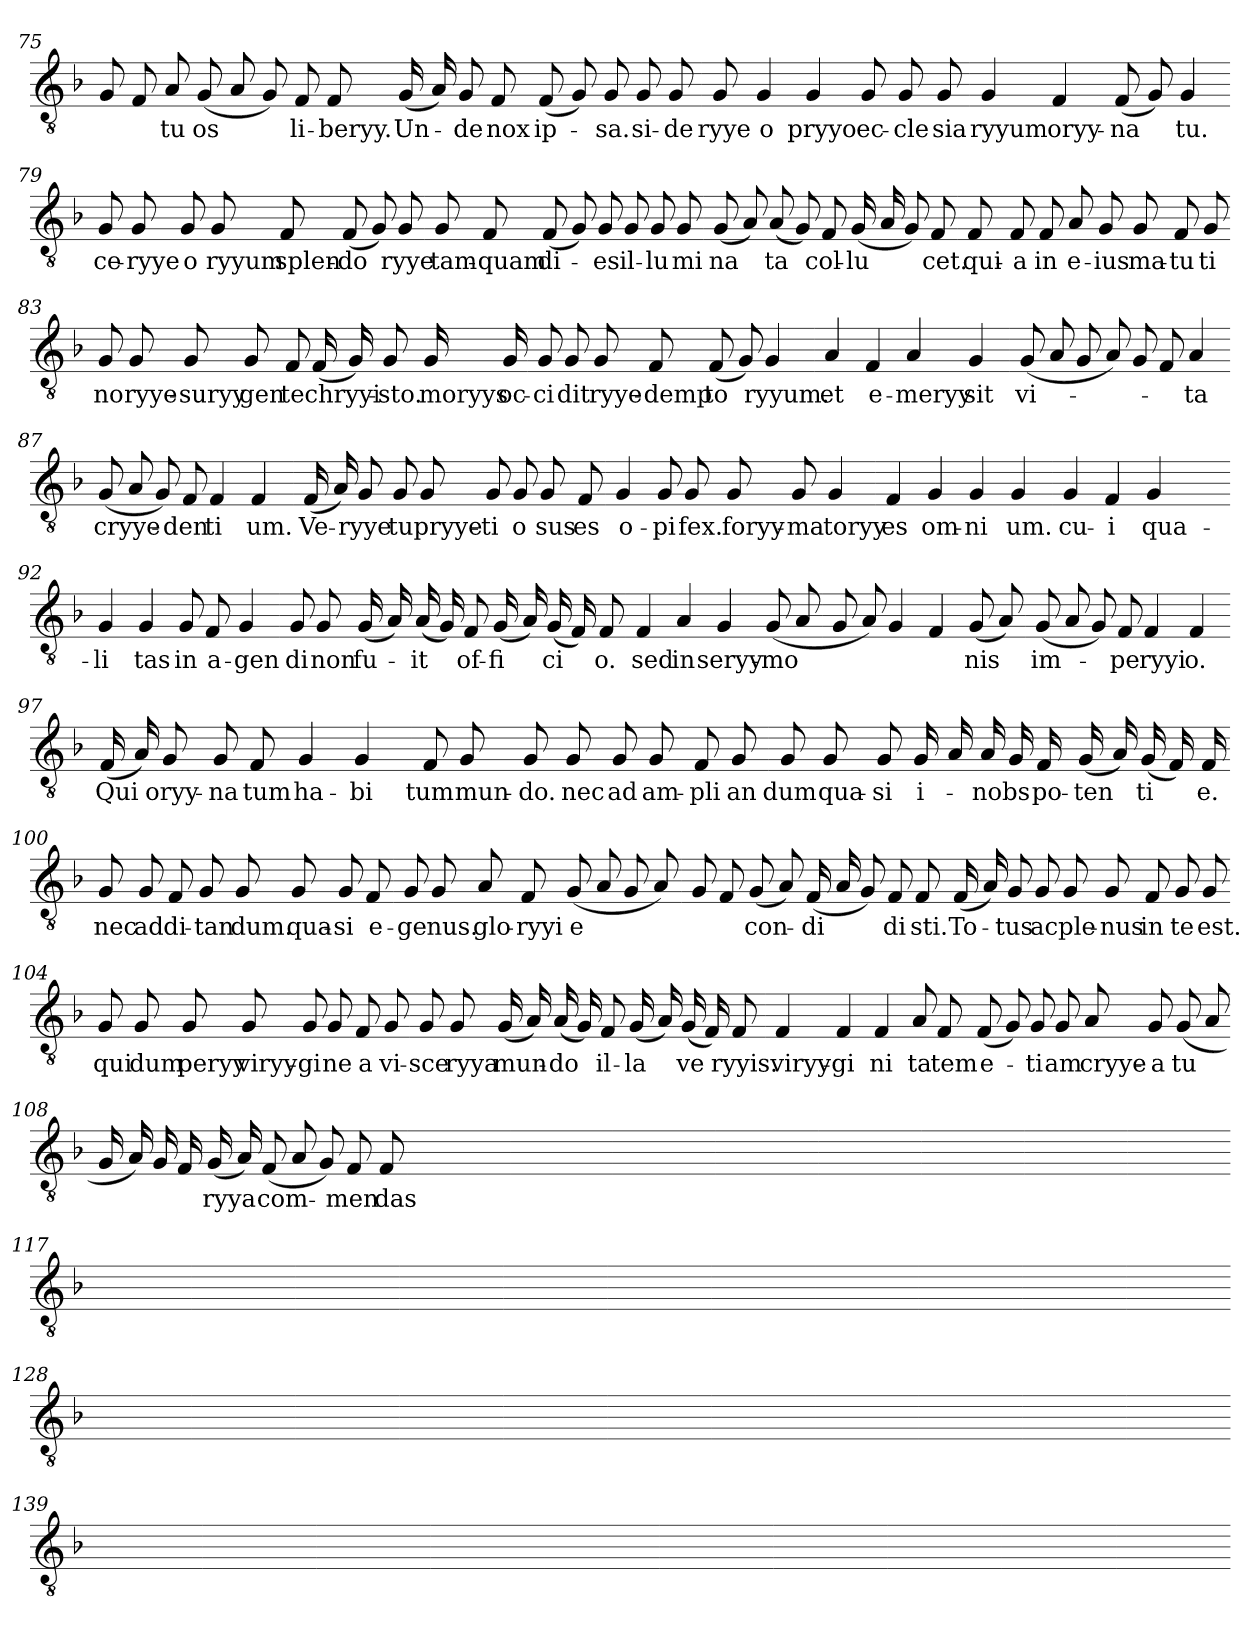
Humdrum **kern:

**kern	**text
*part1	*part1
*staff1	*staff1
*clefGv2	*
*k[b-]	*
=75	=75
8G	.
8F	.
8A	tu
(8G	-os
8A	.
8G)	.
8F	li-
8F	-beryy.
=76-	=76-
(16G	Un-
16A)	.
8G	-de
8F	nox
(8F	ip-
8G)	.
8G	-sa.
8G	si-
8G	de
=77-	=77-
8G	ryye
4G	-o
4G	pryyo
8G	ec-
8G	cle
8G	sia
=78-	=78-
4G	-ryyum
4F	oryy-
(8F	na
8G)	.
4G	-tu.
=79-	=79-
8G	ce-
8G	ryye
8G	o
8G	-ryyum
8F	splen-
(8F	do
8G)	.
8G	-ryye
=80-	=80-
8G	tam-
8F	-quam
(8F	di-
8G)	.
8G	-es
8G	il-
8G	lu
8G	mi
=81-	=81-
(8G	na
8A)	.
(8A	-ta
8G)	.
8F	col-
(16G	lu
16A	.
8G)	.
8F	-cet.
=82-	=82-
8F	qui-
8F	-a
8F	in
8A	e-
8G	-ius
8G	ma-
8F	tu
8G	ti
=83-	=83-
8G	-no
8G	ryye-
8G	suryy
8G	gen
8F	-te
(16F	chryyi-
16G)	.
8G	-sto.
16G	moryys
16G	oc-
=84-	=84-
8G	ci
8G	-dit
8G	ryye-
8F	demp
(8F	to
8G)	.
4G	-ryyum.
=85-	=85-
4A	et
4F	e-
4A	meryy
4G	-sit
=86-	=86-
(8G	vi-
8A	.
8G	.
8A)	.
8G	.
8F	.
4A	-ta
=87-	=87-
(8G	cryye-
8A	.
8G)	.
8F	den
4F	ti
4F	-um.
=88-	=88-
(16F	Ve-
16A)	.
8G	-ryye
8G	tu
8G	pryye-
8G	ti
8G	o
8G	-sus
8F	es
=89-	=89-
4G	o-
8G	pi
8G	-fex.
8G	foryy-
8G	ma
4G	-toryy
=90-	=90-
4F	es
4G	om-
4G	ni
4G	-um.
=91-	=91-
4G	cu-
4F	-i
4G	qua-
4ryy	.
=92-	=92-
4G	li
4G	-tas
8G	in
8F	a-
4G	gen
=93-	=93-
8G	-di
8G	non
(16G	fu-
16A)	.
(16A	-it
16G)	.
8F	of-
(16G	fi
16A)	.
(16G	ci
16F)	.
8F	-o.
=94-	=94-
4F	sed
4A	in
4G	seryy-
(8G	mo
8A	.
=95-	=95-
8G	.
8A)	.
4G	.
4F	.
(8G	-nis
8A)	.
=96-	=96-
(8G	im-
8A	.
8G)	.
8F	pe
4F	ryyi
4F	-o.
=97-	=97-
(16F	Qui
16A)	.
8G	oryy-
8G	na
8F	-tum
4G	ha-
4G	bi
=98-	=98-
8F	-tum
8G	mun-
8G	-do.
8G	nec
8G	ad
8G	am-
8F	pli
8G	an
=99-	=99-
8G	-dum
8G	qua-
8G	-si
16G	i-
16A	.
16A	-nobs
16G	.
16F	po-
(16G	ten
16A)	.
(16G	ti
16F)	.
16F	-e.
=100-	=100-
8G	nec
8G	ad
8F	di-
8G	tan
8G	-dum.
8G	qua-
8G	-si
8F	e-
=101-	=101-
8G	ge
8G	-nus.
8A	glo-
8F	ryyi
(8G	-e
8A	.
8G	.
8A)	.
=102-	=102-
8G	.
8F	.
(8G	con-
8A)	.
(16F	di
16A	.
8G)	.
8F	di
8F	-sti.
=103-	=103-
(16F	To-
16A)	.
8G	-tus
8G	ac
8G	ple-
8G	-nus
8F	in
8G	te
8G	est.
=104-	=104-
8G	qui
8G	dum
8G	peryy
8G	viryy-
8G	gi
8G	ne
8F	-a
8G	vi-
=105-	=105-
8G	sce
8G	-ryya
(16G	mun-
16A)	.
(16A	-do
16G)	.
8F	il-
(16G	la
16A)	.
(16G	ve
16F)	.
8F	-ryyis.
=106-	=106-
4F	viryy-
4F	gi
4F	ni
8A	ta
8F	-tem
=107-	=107-
(8F	e-
8G)	.
8G	ti
8G	-am
8A	cryye-
8G	a
(8G	tu
8A	.
=108-	=108-
16G	.
16A)	.
16G	.
16F	.
(16G	-ryya
16A)	.
(8F	com-
8A	.
8G)	.
8F	men
8F	-das
=109-	=109-
1ryy	.
=110-	=110-
1ryy	.
=111-	=111-
1ryy	.
=112-	=112-
1ryy	.
=113-	=113-
1ryy	.
=114-	=114-
1ryy	.
=115-	=115-
1ryy	.
=116-	=116-
1ryy	.
=117-	=117-
1ryy	.
=118-	=118-
1ryy	.
=119-	=119-
1ryy	.
=120-	=120-
1ryy	.
=121-	=121-
1ryy	.
=122-	=122-
1ryy	.
=123-	=123-
1ryy	.
=124-	=124-
1ryy	.
=125-	=125-
1ryy	.
=126-	=126-
1ryy	.
=127-	=127-
1ryy	.
=128-	=128-
1ryy	.
=129-	=129-
1ryy	.
=130-	=130-
1ryy	.
=131-	=131-
1ryy	.
=132-	=132-
1ryy	.
=133-	=133-
1ryy	.
=134-	=134-
1ryy	.
=135-	=135-
1ryy	.
=136-	=136-
1ryy	.
=137-	=137-
1ryy	.
=138-	=138-
1ryy	.
=139-	=139-
1ryy	.
=140-	=140-
1ryy	.
=141-	=141-
1ryy	.
=142-	=142-
1ryy	.
=143-	=143-
1ryy	.
=144-	=144-
1ryy	.
=145-	=145-
1ryy	.
=146-	=146-
1ryy	.
=147-	=147-
1ryy	.
=148-	=148-
1ryy	.
=-	=-
*-	*-
